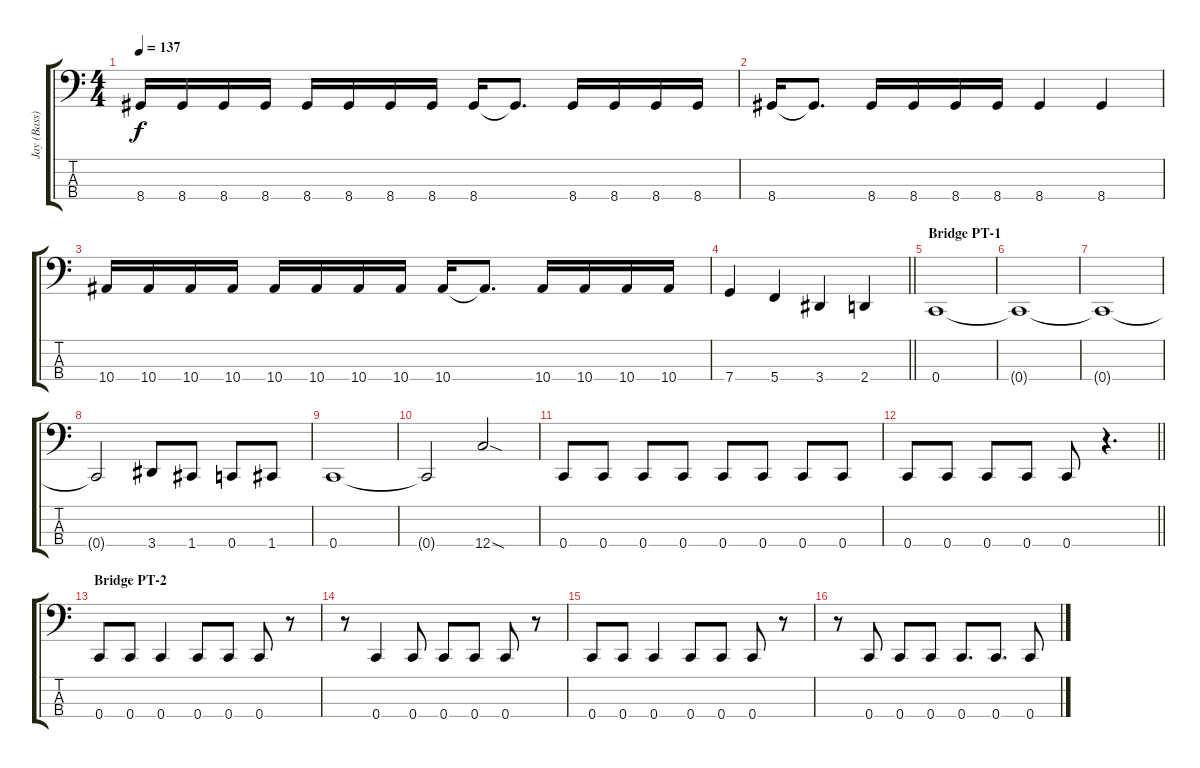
\track ("Jay (Bass)" "Jay (Bass)") {instrument electricbasspick}
\staff {score tabs}
\tuning (F2 C2 G1 C1) {hide}
\ts (4 4)
\tempo 137
\clef f4
\ks c
8.4.16{dy f} 8.4.16 8.4.16 8.4.16 8.4.16 8.4.16 8.4.16 8.4.16 8.4.16 8.4{t}.8{d} 8.4.16 8.4.16 8.4.16 8.4.16 |
8.4.16 8.4{t}.8{d} 8.4.16 8.4.16 8.4.16 8.4.16 8.4.4 8.4.4 |
10.4.16 10.4.16 10.4.16 10.4.16 10.4.16 10.4.16 10.4.16 10.4.16 10.4.16 10.4{t}.8{d} 10.4.16 10.4.16 10.4.16 10.4.16 |
\barLineRight lightlight
7.4.4 5.4.4 3.4.4 2.4.4 |
\section ("" "Bridge PT-1")
0.4.1 |
0.4{t}.1 |
0.4{t}.1 |
0.4{t}.2 3.4.8 1.4.8 0.4.8 1.4.8 |
0.4.1 |
0.4{t}.2 12.4{sod}.2 |
0.4.8 0.4.8 0.4.8 0.4.8 0.4.8 0.4.8 0.4.8 0.4.8 |
\barLineRight lightlight
0.4.8 0.4.8 0.4.8 0.4.8 0.4.8 r.4{d} |
\section ("" "Bridge PT-2")
0.4.8 0.4.8 0.4.4 0.4.8 0.4.8 0.4.8 r.8 |
r.8 0.4.4 0.4.8 0.4.8 0.4.8 0.4.8 r.8 |
0.4.8 0.4.8 0.4.4 0.4.8 0.4.8 0.4.8 r.8 |
r.8 0.4.8 0.4.8 0.4.8 0.4.8{d} 0.4.8{d} 0.4.8
